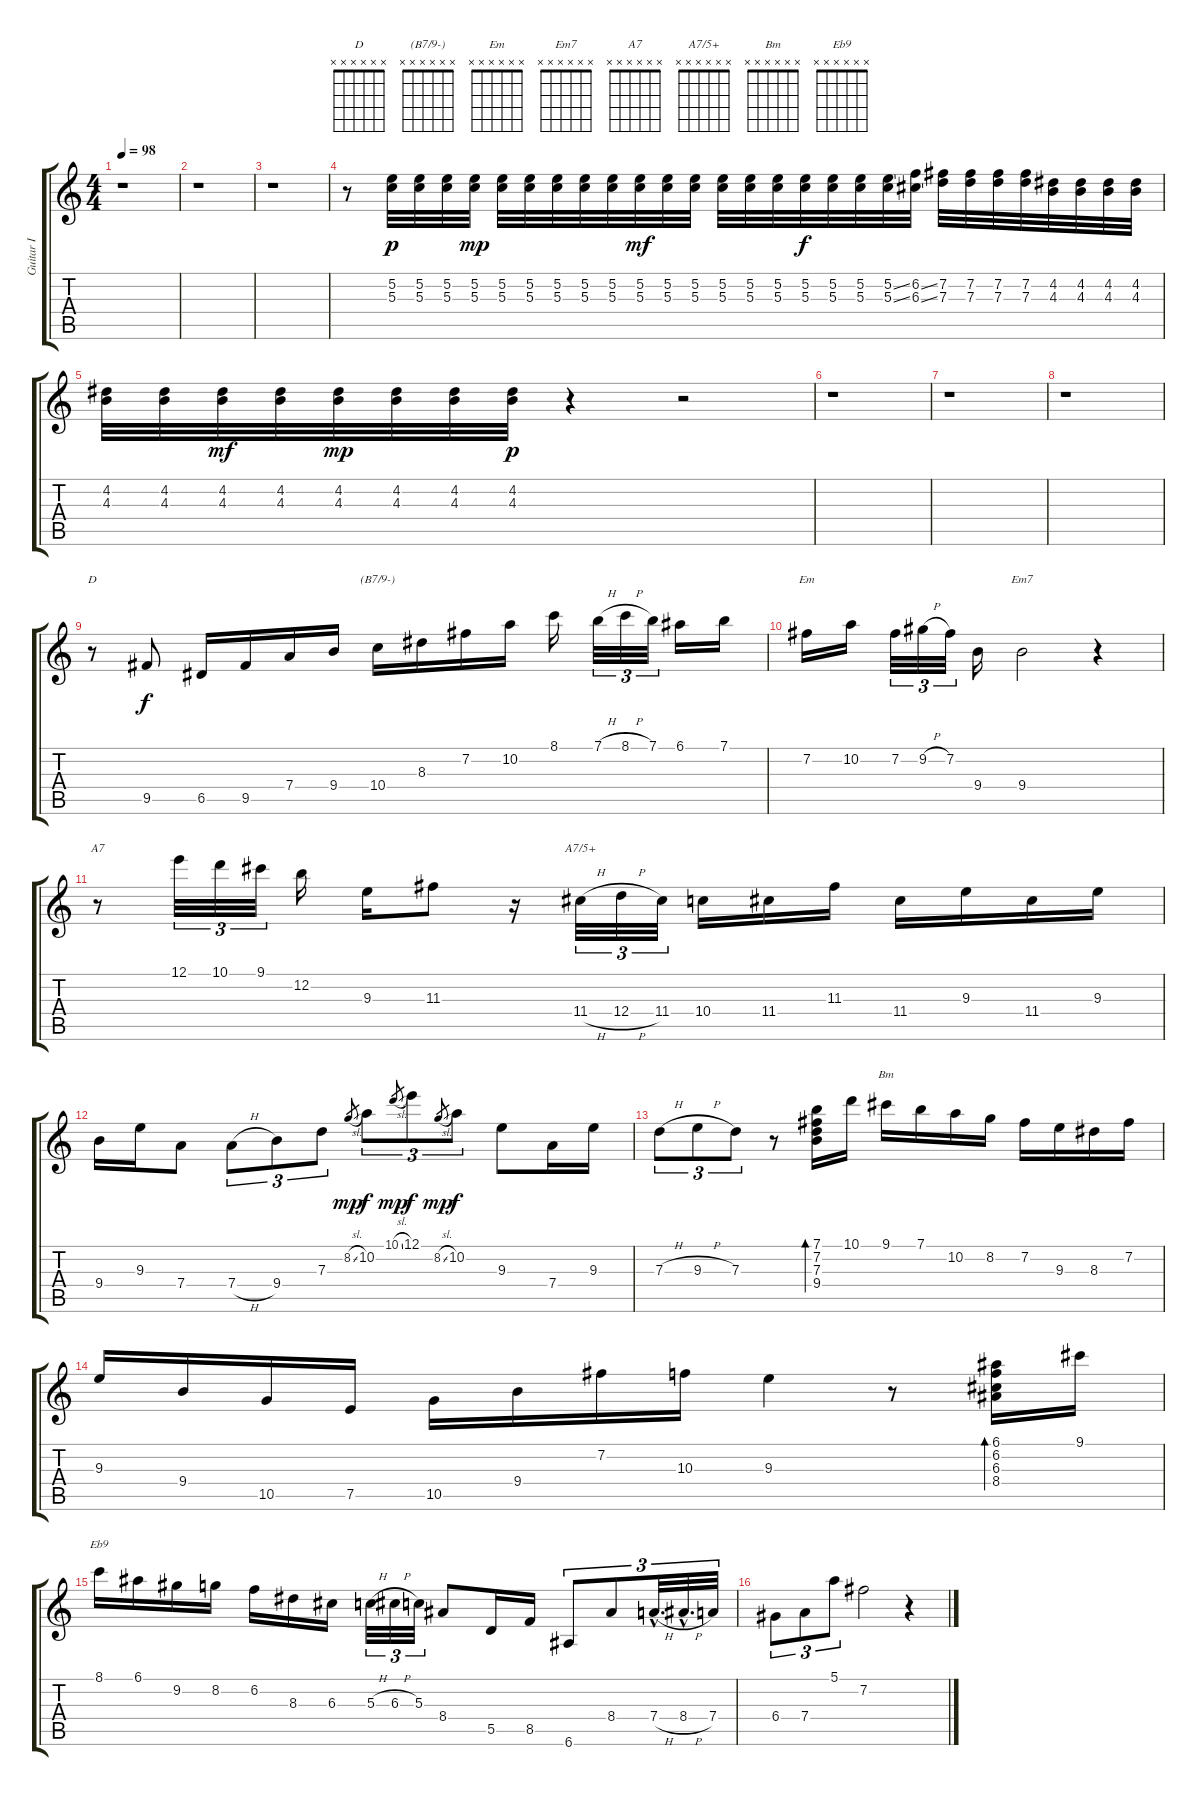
\track ("Guitar I" "Guitar I") {instrument acousticguitarsteel}
\staff {score tabs}
\tuning (E4 B3 G3 D3 A2 E2) {hide}
\chord ("D" x x x x x x) {firstfret 0}
\chord ("(B7/9-)" x x x x x x) {firstfret 0}
\chord ("Em" x x x x x x) {firstfret 0}
\chord ("Em7" x x x x x x) {firstfret 0}
\chord ("A7" x x x x x x) {firstfret 0}
\chord ("A7/5+" x x x x x x) {firstfret 0}
\chord ("Bm" x x x x x x) {firstfret 0}
\chord ("Eb9" x x x x x x) {firstfret 0}
\ts (4 4)
\tempo 98
\clef g2
\ks c
r.1{dy f} |
r.1 |
r.1 |
r.8 (5.2 5.3).32{dy p} (5.2 5.3).32 (5.2 5.3).32 (5.2 5.3).32{dy mp} (5.2 5.3).32 (5.2 5.3).32 (5.2 5.3).32 (5.2 5.3).32 (5.2 5.3).32 (5.2 5.3).32{dy mf} (5.2 5.3).32 (5.2 5.3).32 (5.2 5.3).32 (5.2 5.3).32 (5.2 5.3).32 (5.2 5.3).32{dy f} (5.2 5.3).32 (5.2 5.3).32 (5.2{ss} 5.3{ss}).32 (6.2{ss} 6.3{ss}).32 (7.2 7.3).32 (7.2 7.3).32 (7.2 7.3).32 (7.2 7.3).32 (4.2 4.3).32 (4.2 4.3).32 (4.2 4.3).32 (4.2 4.3).32 |
(4.2 4.3).32 (4.2 4.3).32 (4.2 4.3).32{dy mf} (4.2 4.3).32 (4.2 4.3).32{dy mp} (4.2 4.3).32 (4.2 4.3).32 (4.2 4.3).32{dy p} r.4 r.2 |
r.1 |
r.1 |
r.1 |
r.8{ch "D"} 9.5.8{dy f} 6.5.16 9.5.16 7.4.16 9.4.16 10.4.16{ch "(B7/9-)"} 8.3.16 7.2.16 10.2.16 8.1.16 7.1{h}.32{tu (3 2)} 8.1{h}.32{tu (3 2)} 7.1.32{tu (3 2)} 6.1.16 7.1.16 |
7.2.16{ch "Em"} 10.2.16 7.2.32{tu (3 2)} 9.2{h}.32{tu (3 2)} 7.2.32{tu (3 2)} 9.4.16 9.4.2{ch "Em7"} r.4 |
r.8{ch "A7"} 12.1.32{tu (3 2)} 10.1.32{tu (3 2)} 9.1.32{tu (3 2)} 12.2.16 9.3.16 11.3.8 r.16 11.4{h}.32{tu (3 2) ch "A7/5+"} 12.4{h}.32{tu (3 2)} 11.4.32{tu (3 2)} 10.4.16 11.4.16 11.3.16 11.4.16 9.3.16 11.4.16 9.3.16 |
9.4.16 9.3.16 7.4.8 7.4{h}.8{tu (3 2)} 9.4.8{tu (3 2)} 7.3.8{tu (3 2)} 8.2{sl}.8{gr dy mp} 10.2.8{tu (3 2) dy f} 10.1{sl}.8{gr dy mp} 12.1.8{tu (3 2) dy f} 8.2{sl}.8{gr dy mp} 10.2.8{tu (3 2) dy f} 9.3.8 7.4.16 9.3.16 |
7.3{h}.8{tu (3 2)} 9.3{h}.8{tu (3 2)} 7.3.8{tu (3 2)} r.8 (7.1 7.2 7.3 9.4).16{bd 60} 10.1.16 9.1.16{ch "Bm"} 7.1.16 10.2.16 8.2.16 7.2.16 9.3.16 8.3.16 7.2.16 |
9.3.16 9.4.16 10.5.16 7.5.16 10.5.16 9.4.16 7.2.16 10.3.16 9.3.4 r.8 (6.1 6.2 6.3 8.4).16{bd 60} 9.1.16 |
8.1.16{ch "Eb9"} 6.1.16 9.2.16 8.2.16 6.2.16 8.3.16 6.3.16 5.3{h}.32{tu (3 2)} 6.3{h}.32{tu (3 2)} 5.3.32{tu (3 2)} 8.4.8 5.5.16 8.5.16 6.6.8{tu (3 2)} 8.4.8{tu (3 2)} 7.4{h hac}.32{d tu (3 2)} 8.4{h hac}.32{d tu (3 2)} 7.4.32{tu (3 2)} |
6.4.8{tu (3 2)} 7.4.8{tu (3 2)} 5.1.8{tu (3 2)} 7.2.2 r.4
